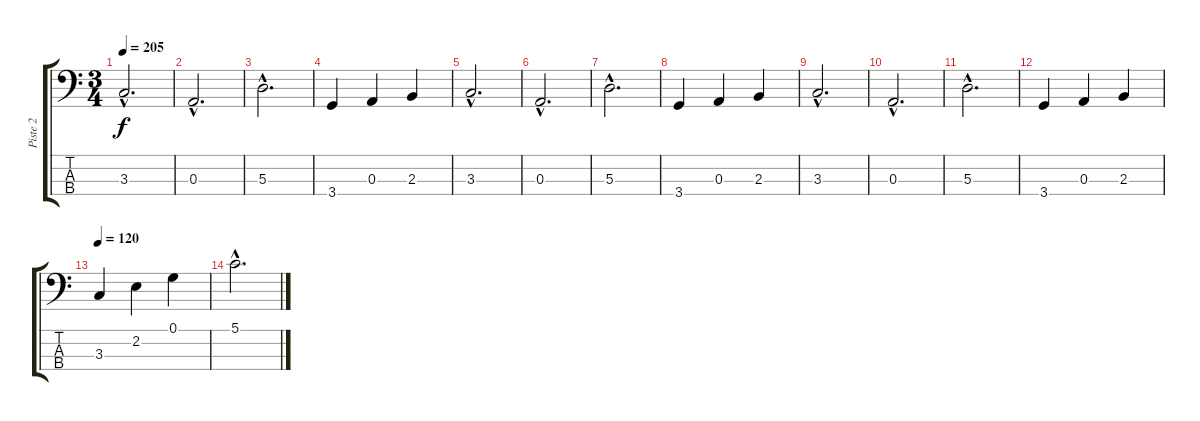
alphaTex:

\track ("Piste 2" "Piste 2") {instrument electricbassfinger}
\staff {score tabs}
\tuning (G2 D2 A1 E1) {hide}
\ts (3 4)
\tempo 205
\clef f4
\ks c
3.3{hac}.2{d dy f} |
0.3{hac}.2{d} |
5.3{hac}.2{d} |
3.4.4 0.3.4 2.3.4 |
3.3{hac}.2{d} |
0.3{hac}.2{d} |
5.3{hac}.2{d} |
3.4.4 0.3.4 2.3.4 |
3.3{hac}.2{d} |
0.3{hac}.2{d} |
5.3{hac}.2{d} |
3.4.4 0.3.4 2.3.4 |
\tempo 120
3.3.4 2.2.4 0.1.4 |
5.1{hac}.2{d}
